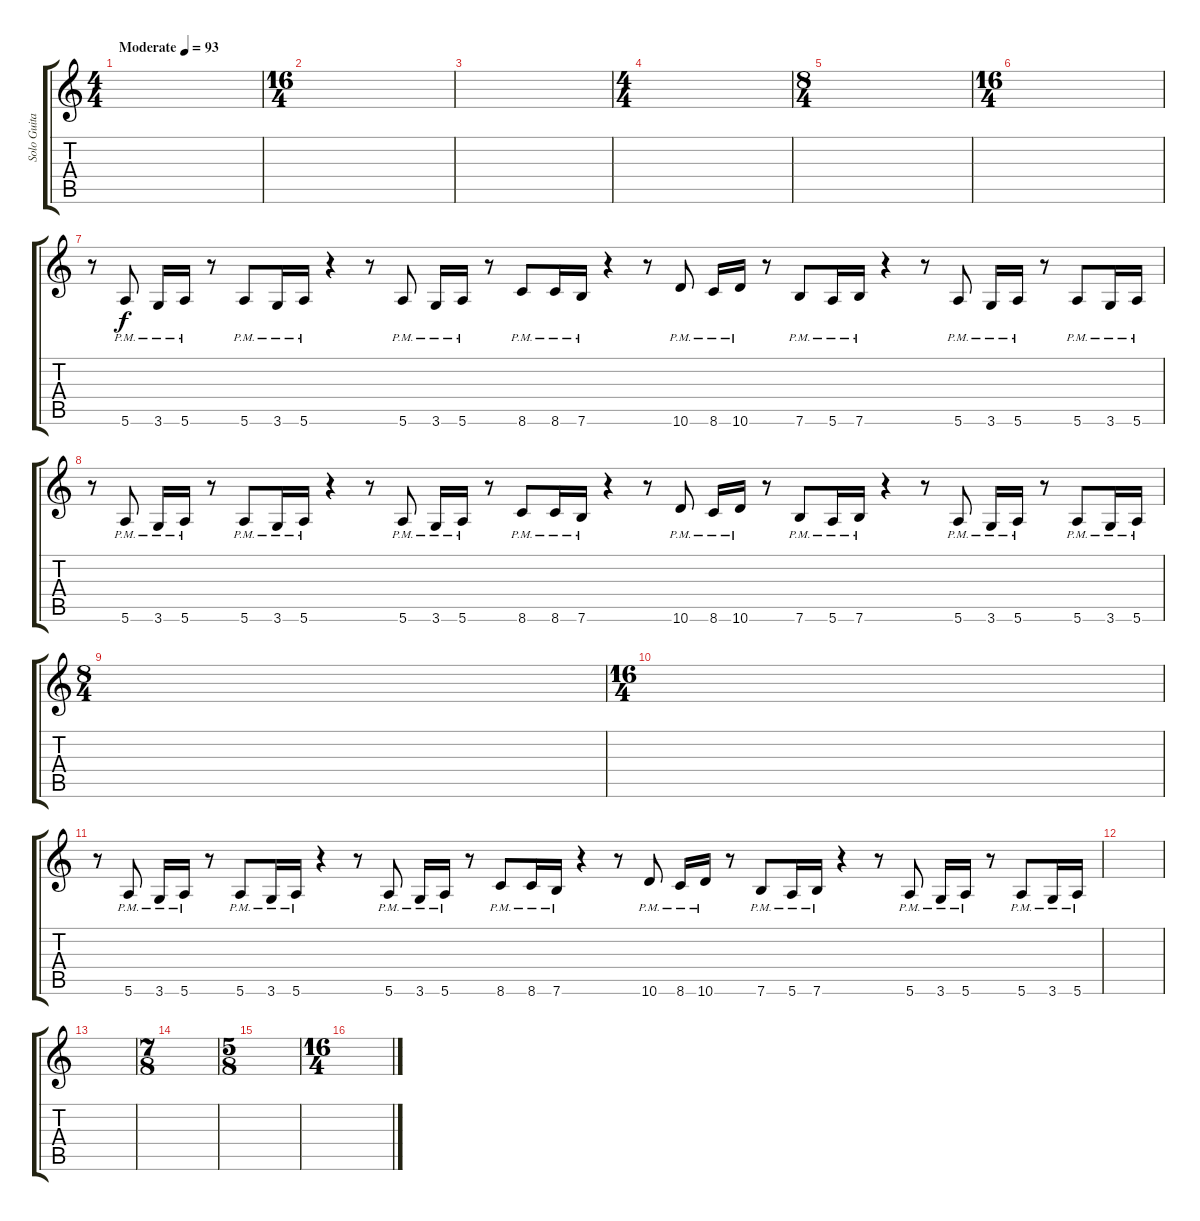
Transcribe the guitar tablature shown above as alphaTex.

\track ("Solo Guitar" "Solo Guita") {solo instrument overdrivenguitar}
\staff {score tabs}
\tuning (E4 B3 G3 D3 A2 E2) {hide}
\ts (4 4)
\tempo (93 "Moderate")
\clef g2
\ks c
|
\ts (16 4)
|
|
\ts (4 4)
|
\ts (8 4)
|
\ts (16 4)
|
r.8 5.6{pm}.8 3.6{pm}.16 5.6{pm}.16 r.8 5.6{pm}.8 3.6{pm}.16 5.6{pm}.16 r.4 r.8 5.6{pm}.8 3.6{pm}.16 5.6{pm}.16 r.8 8.6{pm}.8 8.6{pm}.16 7.6{pm}.16 r.4 r.8 10.6{pm}.8 8.6{pm}.16 10.6{pm}.16 r.8 7.6{pm}.8 5.6{pm}.16 7.6{pm}.16 r.4 r.8 5.6{pm}.8 3.6{pm}.16 5.6{pm}.16 r.8 5.6{pm}.8 3.6{pm}.16 5.6{pm}.16 |
r.8 5.6{pm}.8 3.6{pm}.16 5.6{pm}.16 r.8 5.6{pm}.8 3.6{pm}.16 5.6{pm}.16 r.4 r.8 5.6{pm}.8 3.6{pm}.16 5.6{pm}.16 r.8 8.6{pm}.8 8.6{pm}.16 7.6{pm}.16 r.4 r.8 10.6{pm}.8 8.6{pm}.16 10.6{pm}.16 r.8 7.6{pm}.8 5.6{pm}.16 7.6{pm}.16 r.4 r.8 5.6{pm}.8 3.6{pm}.16 5.6{pm}.16 r.8 5.6{pm}.8 3.6{pm}.16 5.6{pm}.16 |
\ts (8 4)
|
\ts (16 4)
|
r.8 5.6{pm}.8 3.6{pm}.16 5.6{pm}.16 r.8 5.6{pm}.8 3.6{pm}.16 5.6{pm}.16 r.4 r.8 5.6{pm}.8 3.6{pm}.16 5.6{pm}.16 r.8 8.6{pm}.8 8.6{pm}.16 7.6{pm}.16 r.4 r.8 10.6{pm}.8 8.6{pm}.16 10.6{pm}.16 r.8 7.6{pm}.8 5.6{pm}.16 7.6{pm}.16 r.4 r.8 5.6{pm}.8 3.6{pm}.16 5.6{pm}.16 r.8 5.6{pm}.8 3.6{pm}.16 5.6{pm}.16 |
|
|
\ts (7 8)
|
\ts (5 8)
|
\ts (16 4)
